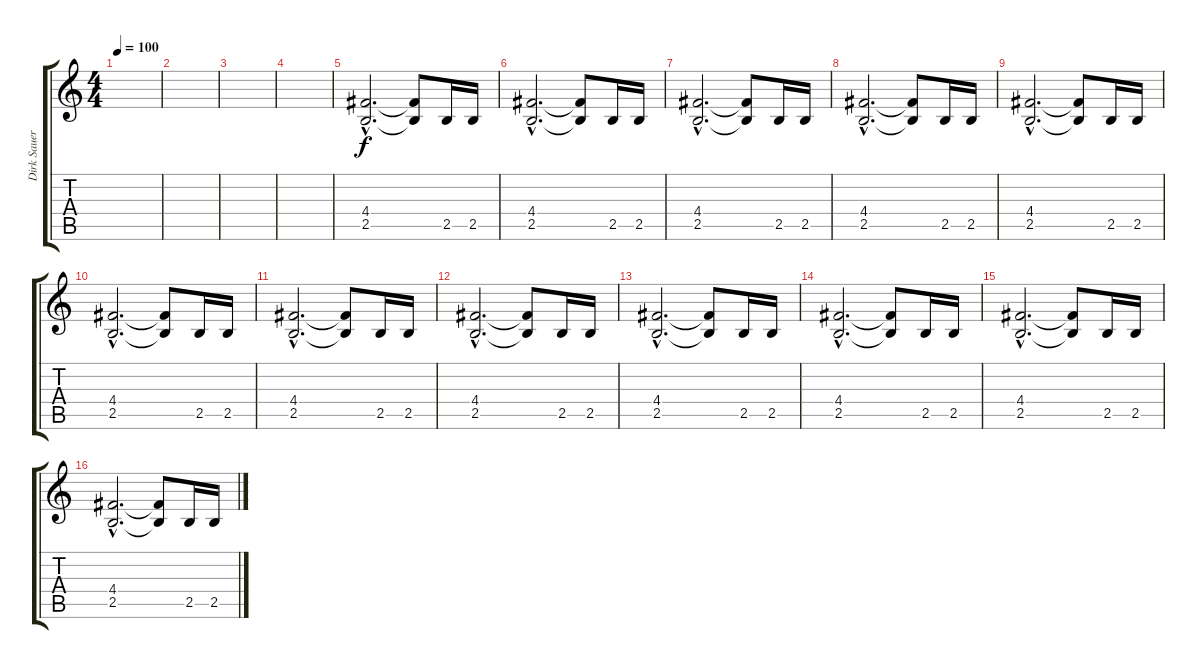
\track ("Dirk Sauer" "Dirk Sauer") {instrument distortionguitar}
\staff {score tabs}
\tuning (E4 B3 G3 D3 A2 E2) {hide}
\ts (4 4)
\tempo 100
\clef g2
\ks c
|
|
|
|
(4.4{hac} 2.5{hac}).2{d} (4.4{t} 2.5{t}).8 2.5.16 2.5.16 |
(4.4{hac} 2.5{hac}).2{d} (4.4{t} 2.5{t}).8 2.5.16 2.5.16 |
(4.4{hac} 2.5{hac}).2{d} (4.4{t} 2.5{t}).8 2.5.16 2.5.16 |
(4.4{hac} 2.5{hac}).2{d} (4.4{t} 2.5{t}).8 2.5.16 2.5.16 |
(4.4{hac} 2.5{hac}).2{d} (4.4{t} 2.5{t}).8 2.5.16 2.5.16 |
(4.4{hac} 2.5{hac}).2{d} (4.4{t} 2.5{t}).8 2.5.16 2.5.16 |
(4.4{hac} 2.5{hac}).2{d} (4.4{t} 2.5{t}).8 2.5.16 2.5.16 |
(4.4{hac} 2.5{hac}).2{d} (4.4{t} 2.5{t}).8 2.5.16 2.5.16 |
(4.4{hac} 2.5{hac}).2{d} (4.4{t} 2.5{t}).8 2.5.16 2.5.16 |
(4.4{hac} 2.5{hac}).2{d} (4.4{t} 2.5{t}).8 2.5.16 2.5.16 |
(4.4{hac} 2.5{hac}).2{d} (4.4{t} 2.5{t}).8 2.5.16 2.5.16 |
(4.4{hac} 2.5{hac}).2{d} (4.4{t} 2.5{t}).8 2.5.16 2.5.16
